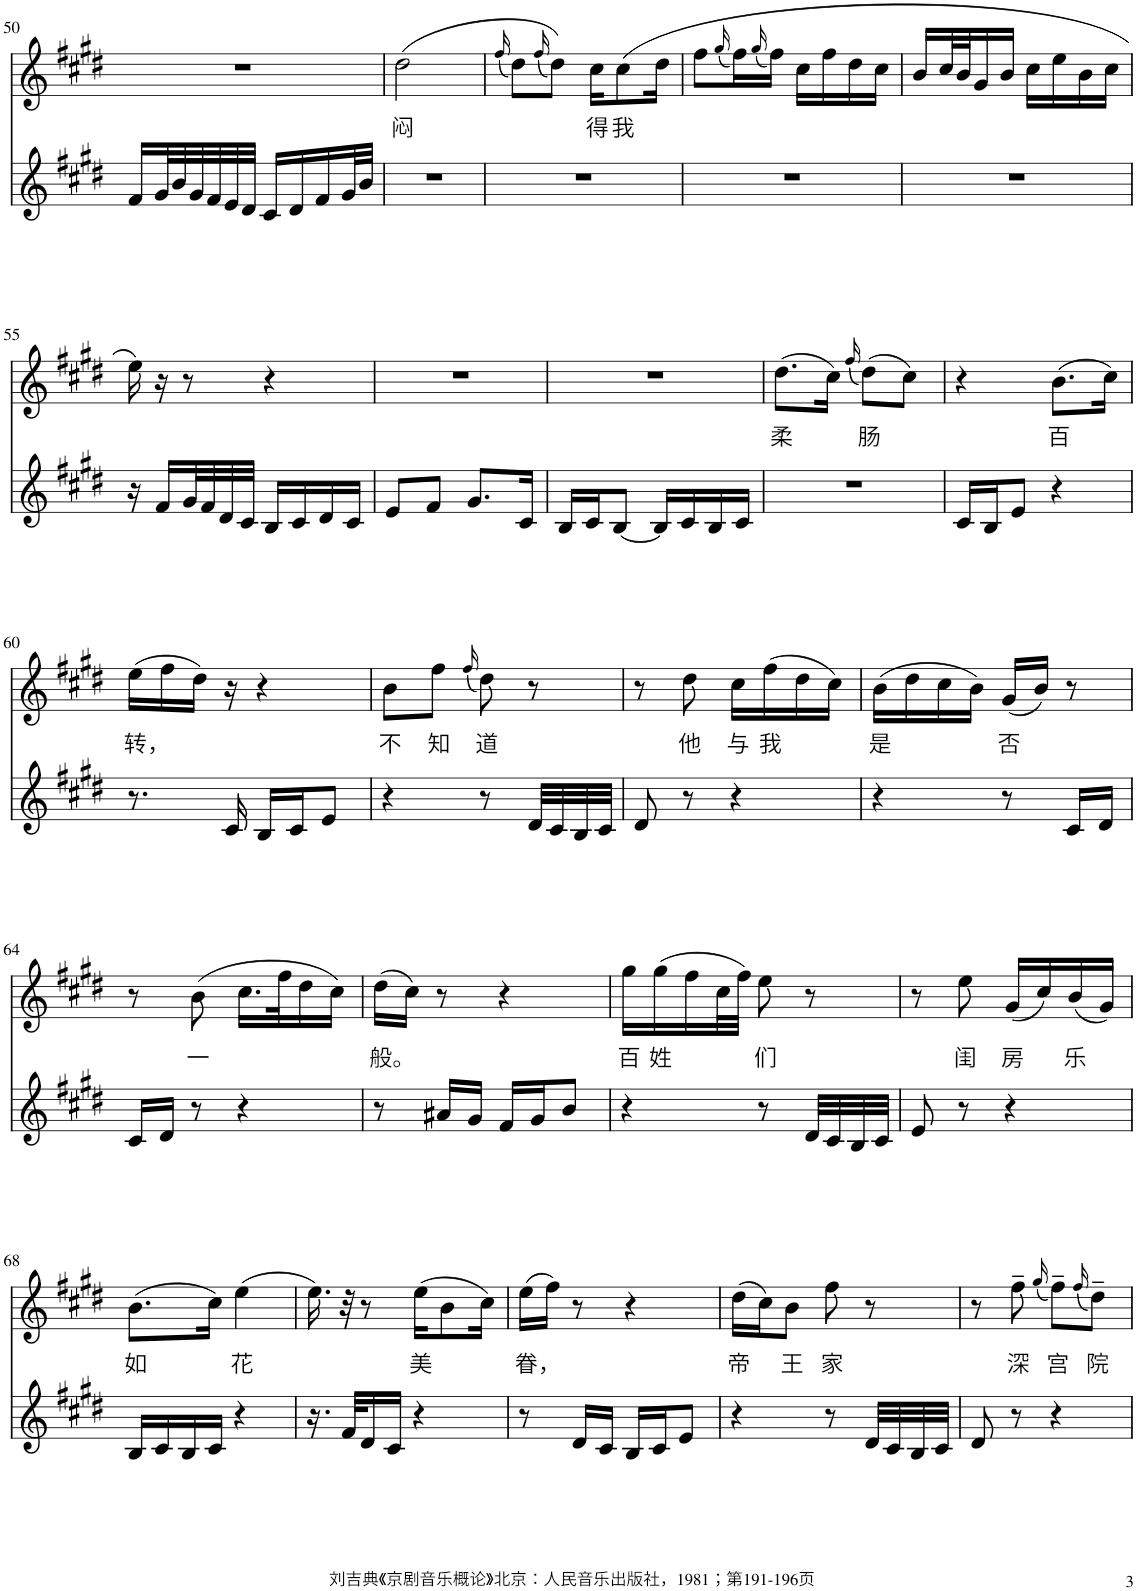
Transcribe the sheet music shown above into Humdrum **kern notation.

**kern	**kern	**text
*part2	*part1	*part1
*staff2	*staff1	*staff1
*I"Piano	*I"Piano	*
*I'Pno	*I'Pno	*
!!LO:PB:g=z
*clefG2	*clefG2	*
*k[f#c#g#d#]	*k[f#c#g#d#]	*
*M2/4	*M2/4	*
=50	=50	=50
16f#/LL	2r	.
32g#/L	.	.
32b/	.	.
32g#/	.	.
32f#/	.	.
32e/	.	.
32d#/JJJ	.	.
16c#/LL	.	.
16d#/	.	.
16f#/	.	.
32g#/L	.	.
32b/JJJ	.	.
=51	=51	=51
!	!	!LO:LY:b
2r	(2dd#\	闷
=52	=52	=52
.	(16qff#/	.
2r	8dd#\L)	.
.	(16qff#/	.
.	8dd#\J))	.
!	!	!LO:LY:b
.	16cc#\KL	得
!	!	!LO:LY:b
.	(8cc#\	我
.	16dd#\Jk	.
=53	=53	=53
2r	8ff#\L	.
.	(16qgg#/	.
.	16ff#\L)	.
.	(16qgg#/	.
.	16ff#\JJ)	.
.	16cc#\LL	.
.	16ff#\	.
.	16dd#\	.
.	16cc#\JJ	.
=54	=54	=54
2r	16b/LL	.
.	32cc#/L	.
.	32b/J	.
.	16g#/	.
.	16b/JJ	.
.	16cc#\LL	.
.	16ee\	.
.	16b\	.
.	16cc#\JJ	.
!!LO:LB:g=z
=55	=55	=55
16r	16ee\)	.
16f#/LL	16r	.
32g#/L	8r	.
32f#/	.	.
32d#/	.	.
32c#/JJJ	.	.
16B/LL	4r	.
16c#/	.	.
16d#/	.	.
16c#/JJ	.	.
=56	=56	=56
8e/L	2r	.
8f#/J	.	.
8.g#/L	.	.
16c#/Jk	.	.
=57	=57	=57
16B/LL	2r	.
16c#/J	.	.
[8B/J	.	.
16B/LL]	.	.
16c#/	.	.
16B/	.	.
16c#/JJ	.	.
=58	=58	=58
!	!	!LO:LY:b
2r	(8.dd#\L	柔
.	16cc#\Jk)	.
.	(16qff#/	.
!	!	!LO:LY:b
.	(8dd#\L)	肠
.	8cc#\J)	.
=59	=59	=59
16c#/LL	4r	.
16B/J	.	.
8e/J	.	.
!	!	!LO:LY:b
4r	(8.b\L	百
.	16cc#\Jk)	.
!!LO:LB:g=z
=60	=60	=60
!	!	!LO:LY:b
8.r	(16ee\LL	转，
.	16ff#\	.
.	16dd#\JJ)	.
16c#/	16r	.
16B/LL	4r	.
16c#/J	.	.
8e/J	.	.
=61	=61	=61
!	!	!LO:LY:b
4r	8b\L	不
!	!	!LO:LY:b
.	8ff#\J	知
.	(16qff#/	.
!	!	!LO:LY:b
8r	8dd#\)	道
32d#/LLL	8r	.
32c#/	.	.
32B/	.	.
32c#/JJJ	.	.
=62	=62	=62
8d#/	8r	.
!	!	!LO:LY:b
8r	8dd#\	他
!	!	!LO:LY:b
4r	16cc#\LL	与
!	!	!LO:LY:b
.	(16ff#\	我
.	16dd#\	.
.	16cc#\JJ)	.
=63	=63	=63
!	!	!LO:LY:b
4r	(16b\LL	是
.	16dd#\	.
.	16cc#\	.
.	16b\JJ)	.
!	!	!LO:LY:b
8r	(16g#/LL	否
.	16b/JJ)	.
16c#/LL	8r	.
16d#/JJ	.	.
!!LO:LB:g=z
=64	=64	=64
16c#/LL	8r	.
16d#/JJ	.	.
!	!	!LO:LY:b
8r	(8b\	一
4r	16.cc#\LL	.
.	32ff#\K	.
.	16dd#\	.
.	16cc#\JJ)	.
=65	=65	=65
!	!	!LO:LY:b
8r	(16dd#\LL	般。
.	16cc#\JJ)	.
16a#X/LL	8r	.
16g#/JJ	.	.
16f#/LL	4r	.
16g#/J	.	.
8b/J	.	.
=66	=66	=66
!	!	!LO:LY:b
4r	16gg#\LL	百
!	!	!LO:LY:b
.	(16gg#\	姓
.	16ff#\	.
.	32cc#\L	.
.	32ff#\JJJ)	.
!	!	!LO:LY:b
8r	8ee\	们
32d#/LLL	8r	.
32c#/	.	.
32B/	.	.
32c#/JJJ	.	.
=67	=67	=67
8e/	8r	.
!	!	!LO:LY:b
8r	8ee\	闺
!	!	!LO:LY:b
4r	(16g#/LL	房
.	16cc#/)	.
!	!	!LO:LY:b
.	(16b/	乐
.	16g#/JJ)	.
!!LO:LB:g=z
=68	=68	=68
!	!	!LO:LY:b
16B/LL	(8.b\L	如
16c#/	.	.
16B/	.	.
16c#/JJ	16cc#\Jk)	.
!	!	!LO:LY:b
4r	(4ee\	花
=69	=69	=69
16.r	16.ee\)	.
32f#/KLL	32r	.
16d#/	8r	.
16c#/JJ	.	.
!	!	!LO:LY:b
4r	(16ee\KL	美
.	8b\	.
.	16cc#\Jk)	.
=70	=70	=70
!	!	!LO:LY:b
8r	(16ee\LL	眷，
.	16ff#\JJ)	.
16d#/LL	8r	.
16c#/JJ	.	.
16B/LL	4r	.
16c#/J	.	.
8e/J	.	.
=71	=71	=71
!	!	!LO:LY:b
4r	(16dd#\LL	帝
.	16cc#\J)	.
!	!	!LO:LY:b
.	8b\J	王
!	!	!LO:LY:b
8r	8ff#\	家
32d#/LLL	8r	.
32c#/	.	.
32B/	.	.
32c#/JJJ	.	.
=72	=72	=72
8d#/	8r	.
!	!	!LO:LY:b
8r	8ff#~\	深
.	(16qgg#/	.
!	!	!LO:LY:b
4r	8ff#~\L)	宫
.	(16qff#/	.
!	!	!LO:LY:b
.	8dd#~\J)	院
=	=	=
*-	*-	*-
